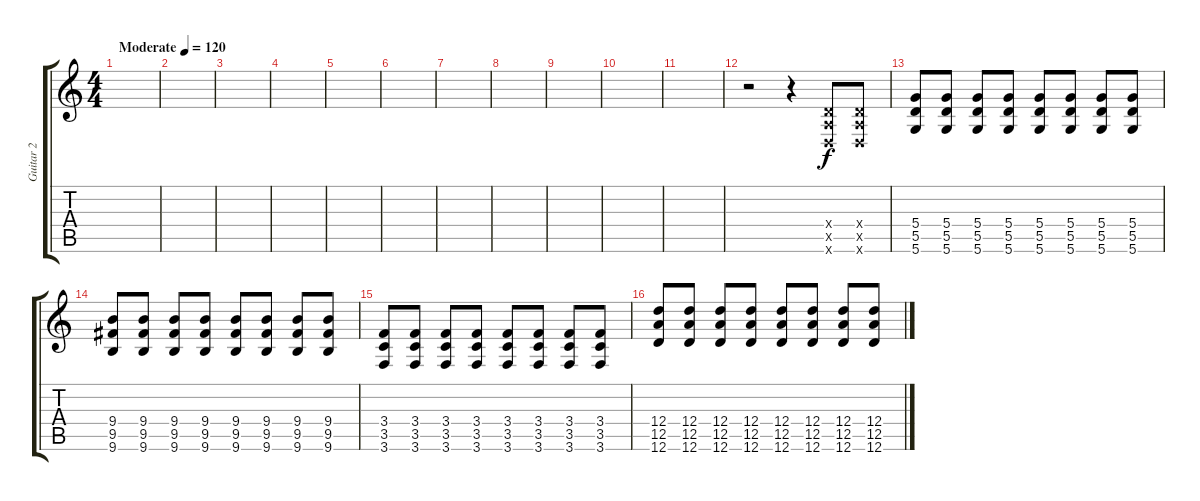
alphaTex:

\track ("Guitar 2" "Guitar 2") {instrument distortionguitar}
\staff {score tabs}
\tuning (E4 B3 G3 D3 A2 D2) {hide}
\ts (4 4)
\tempo (120 "Moderate")
\clef g2
\ks c
|
|
|
|
|
|
|
|
|
|
|
r.2 r.4 (0.4{x} 0.5{x} 0.6{x}).8 (0.4{x} 0.5{x} 0.6{x}).8 |
(5.4 5.5 5.6).8 (5.4 5.5 5.6).8 (5.4 5.5 5.6).8 (5.4 5.5 5.6).8 (5.4 5.5 5.6).8 (5.4 5.5 5.6).8 (5.4 5.5 5.6).8 (5.4 5.5 5.6).8 |
(9.4 9.5 9.6).8 (9.4 9.5 9.6).8 (9.4 9.5 9.6).8 (9.4 9.5 9.6).8 (9.4 9.5 9.6).8 (9.4 9.5 9.6).8 (9.4 9.5 9.6).8 (9.4 9.5 9.6).8 |
(3.4 3.5 3.6).8 (3.4 3.5 3.6).8 (3.4 3.5 3.6).8 (3.4 3.5 3.6).8 (3.4 3.5 3.6).8 (3.4 3.5 3.6).8 (3.4 3.5 3.6).8 (3.4 3.5 3.6).8 |
(12.4 12.5 12.6).8 (12.4 12.5 12.6).8 (12.4 12.5 12.6).8 (12.4 12.5 12.6).8 (12.4 12.5 12.6).8 (12.4 12.5 12.6).8 (12.4 12.5 12.6).8 (12.4 12.5 12.6).8
